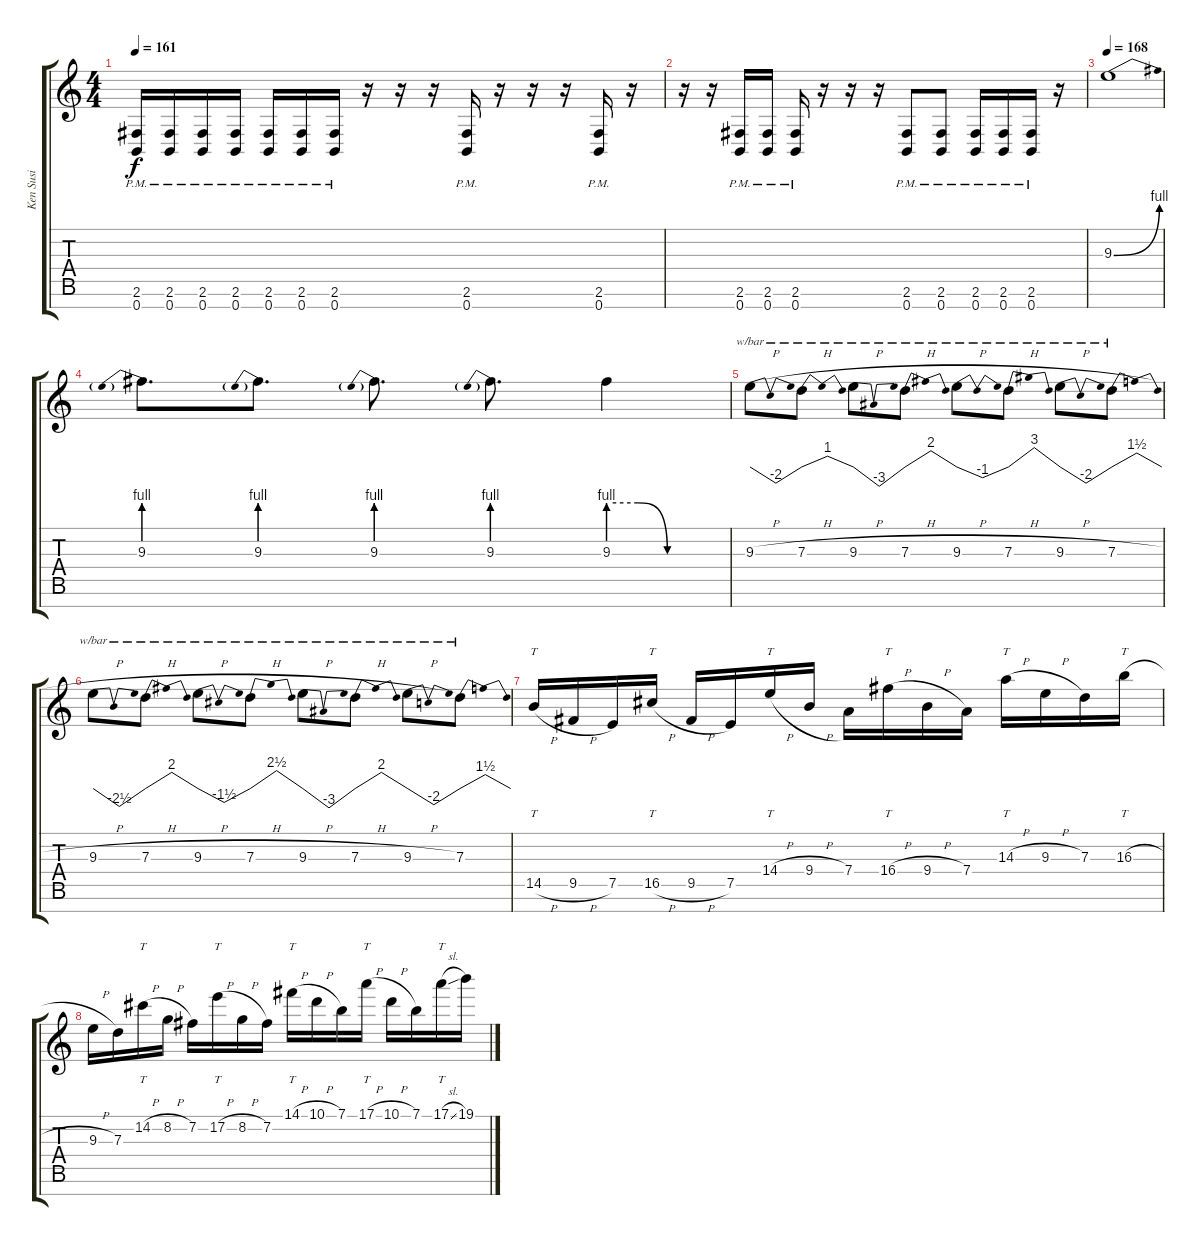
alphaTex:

\track ("Ken Susi" "Ken Susi") {instrument distortionguitar}
\staff {score tabs}
\tuning (E4 B3 G3 D3 A2 E2 B1) {hide}
\ts (4 4)
\tempo 161
\clef g2
\ks c
(2.6{pm} 0.7{pm}).16{dy f} (2.6{pm} 0.7{pm}).16 (2.6{pm} 0.7{pm}).16 (2.6{pm} 0.7{pm}).16 (2.6{pm} 0.7{pm}).16 (2.6{pm} 0.7{pm}).16 (2.6{pm} 0.7{pm}).16 r.16 r.16 r.16 (2.6{pm} 0.7{pm}).16 r.16 r.16 r.16 (2.6{pm} 0.7{pm}).16 r.16 |
r.16 r.16 (2.6{pm} 0.7{pm}).16 (2.6{pm} 0.7{pm}).16 (2.6{pm} 0.7{pm}).16 r.16 r.16 r.16 (2.6{pm} 0.7{pm}).8 (2.6{pm} 0.7{pm}).8 (2.6{pm} 0.7{pm}).16 (2.6{pm} 0.7{pm}).16 (2.6{pm} 0.7{pm}).16 r.16 |
\tempo 168
9.3{be (bend 0 0 60 4)}.1 |
9.3{be (prebend 0 4 60 4)}.8{d} 9.3{be (prebend 0 4 60 4)}.8{d} 9.3{be (prebend 0 4 60 4)}.8{d} 9.3{be (prebend 0 4 60 4)}.8{d} 9.3{be (custom 0 4 15 4 30 0 60 0)}.4 |
9.3{h}.8{tbe (dip default 0 0 30 -8 60 0)} 7.3{h}.8{tbe (dip default 0 0 30 4 60 0)} 9.3{h}.8{tbe (dip default 0 0 30 -12 60 0)} 7.3{h}.8{tbe (dip default 0 0 30 8 60 0)} 9.3{h}.8{tbe (dip default 0 0 30 -4 60 0)} 7.3{h}.8{tbe (dip default 0 0 30 12 60 0)} 9.3{h}.8{tbe (dip default 0 0 30 -8 60 0)} 7.3{h}.8{tbe (dip default 0 0 30 6 60 0)} |
9.3{h}.8{tbe (dip default 0 0 30 -10 60 0)} 7.3{h}.8{tbe (dip default 0 0 30 8 60 0)} 9.3{h}.8{tbe (dip default 0 0 30 -6 60 0)} 7.3{h}.8{tbe (dip default 0 0 30 10 60 0)} 9.3{h}.8{tbe (dip default 0 0 30 -12 60 0)} 7.3{h}.8{tbe (dip default 0 0 30 8 60 0)} 9.3{h}.8{tbe (dip default 0 0 30 -8 60 0)} 7.3.8{tbe (dip default 0 0 30 6 60 0)} |
14.5{h}.16{tt} 9.5{h}.16 7.5.16 16.5{h}.16{tt} 9.5{h}.16 7.5.16 14.4{h}.16{tt} 9.4{h}.16 7.4.16 16.4{h}.16{tt} 9.4{h}.16 7.4.16 14.3{h}.16{tt} 9.3{h}.16 7.3.16 16.3{h}.16{tt} |
9.3{h}.16 7.3.16 14.2{h}.16{tt} 8.2{h}.16 7.2.16 17.2{h}.16{tt} 8.2{h}.16 7.2.16 14.1{h}.16{tt} 10.1{h}.16 7.1.16 17.1{h}.16{tt} 10.1{h}.16 7.1.16 17.1{sl}.16{tt} 19.1.16
